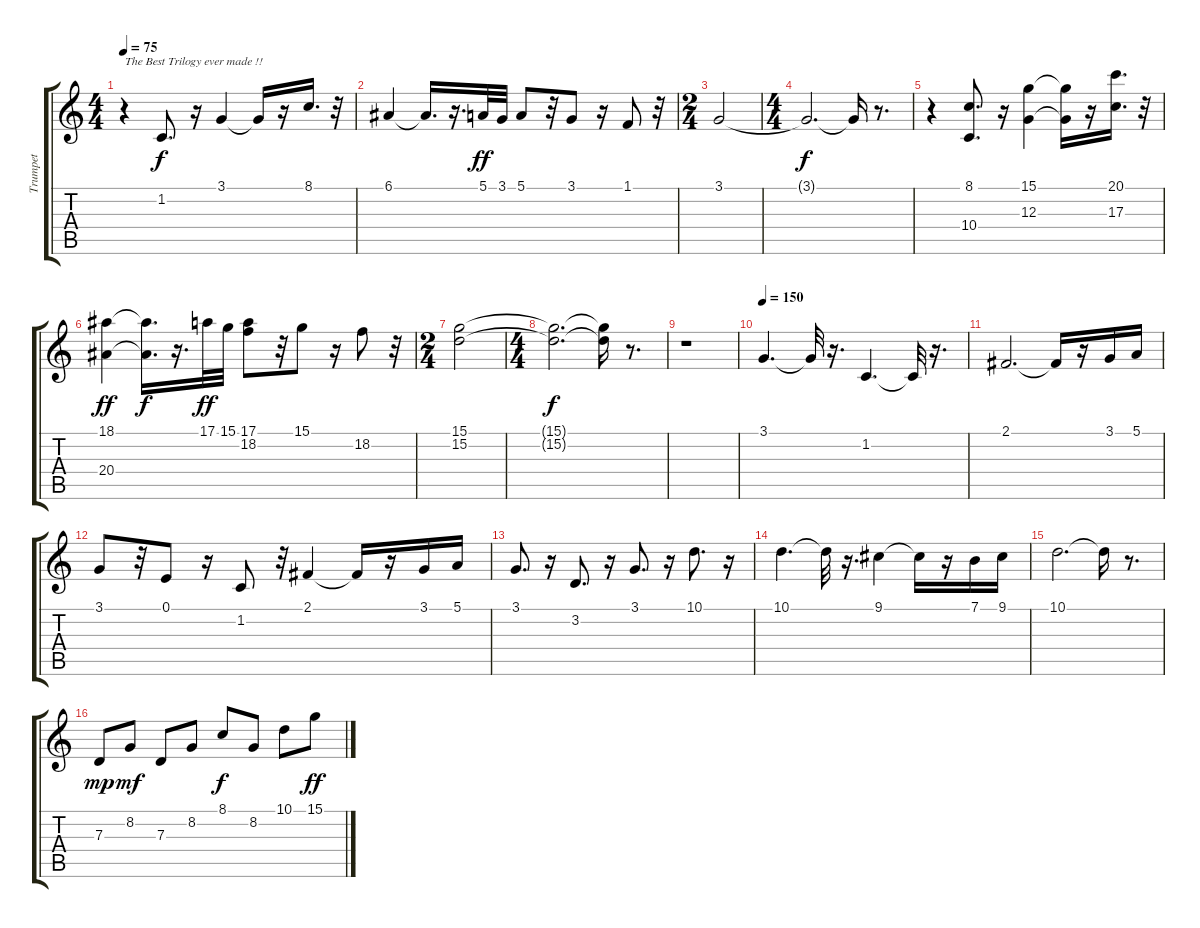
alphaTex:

\track ("Trumpet" "Trumpet") {instrument trumpet}
\staff {score tabs}
\tuning (E4 B3 G3 D3 A2 E2) {hide}
\ts (4 4)
\tempo 75
\clef g2
\ks c
r.4{txt "The Best Trilogy ever made !!" dy f instrument trumpet} 1.2.8{d} r.16 3.1.4 3.1{t}.16 r.16 8.1.16{d} r.32 |
6.1.4 6.1{t}.16{d} r.16{d} 5.1.32{dy ff} 3.1.32 5.1.8 r.32 3.1.8 r.16 1.1.8 r.32 |
\ts (2 4)
3.1.2 |
\ts (4 4)
3.1{t}.2{d dy f} 3.1{t}.16 r.8{d} |
r.4 (8.1 10.4).8{d} r.16 (15.1 12.3).4 (15.1{t} 12.3{t}).16 r.16 (20.1 17.3).16{d} r.32 |
(18.1 20.4).4{dy ff} (18.1{t} 20.4{t}).16{d dy f} r.16{d} 17.1.32{dy ff} 15.1.32 (17.1 18.2).8 r.32 15.1.8 r.16 18.2.8 r.32 |
\ts (2 4)
(15.1 15.2).2 |
\ts (4 4)
(15.1{t} 15.2{t}).2{d dy f} (15.1{t} 15.2{t}).16 r.8{d} |
r.1 |
\tempo 150
3.1.4{d} 3.1{t}.32 r.16{d} 1.2.4{d} 1.2{t}.32 r.16{d} |
2.1.2{d} 2.1{t}.16 r.16 3.1.16 5.1.16 |
3.1.8 r.32 0.1.8 r.16 1.2.8 r.32 2.1.4 2.1{t}.16 r.16 3.1.16 5.1.16 |
3.1.8{d} r.16 3.2.8{d} r.16 3.1.8{d} r.16 10.1.8{d} r.16 |
10.1.4{d} 10.1{t}.32 r.16{d} 9.1.4 9.1{t}.16 r.16 7.1.16 9.1.16 |
10.1.2{d} 10.1{t}.16 r.8{d} |
7.3.8{dy mp} 8.2.8{dy mf} 7.3.8 8.2.8 8.1.8{dy f} 8.2.8 10.1.8 15.1.8{dy ff}
